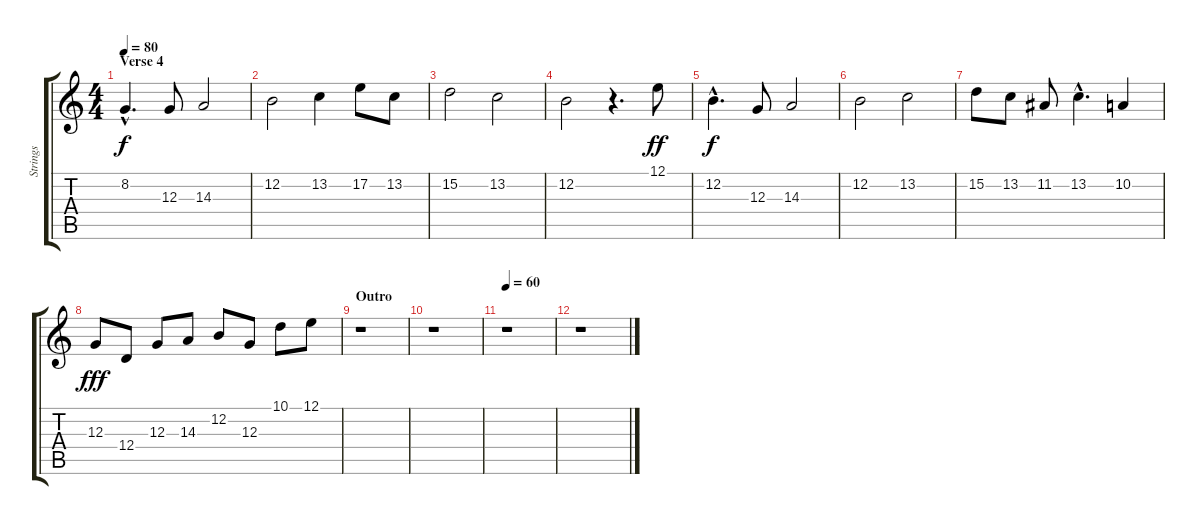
\track ("Strings" "Strings") {instrument violin}
\staff {score tabs}
\tuning (E4 B3 G3 D3 A2 E2) {hide}
\ts (4 4)
\section ("" "Verse 4")
\tempo 80
\clef g2
\ks c
8.2{hac}.4{d dy f volume 11 instrument frenchhorn} 12.3.8{volume 14 instrument violin} 14.3.2 |
12.2.2 13.2.4 17.2.8 13.2.8 |
15.2.2 13.2.2 |
12.2.2 r.4{d} 12.1.8{dy ff} |
12.2{hac}.4{d dy f} 12.3.8 14.3.2 |
12.2.2 13.2.2 |
15.2.8 13.2.8 11.2.8 13.2{hac}.4{d} 10.2.4 |
12.3.8{dy fff volume 12 instrument stringensemble1} 12.4.8 12.3.8 14.3.8 12.2.8 12.3.8 10.1.8 12.1.8 |
\section ("" "Outro")
r.1 |
r.1 |
\tempo 60
r.1 |
r.1
